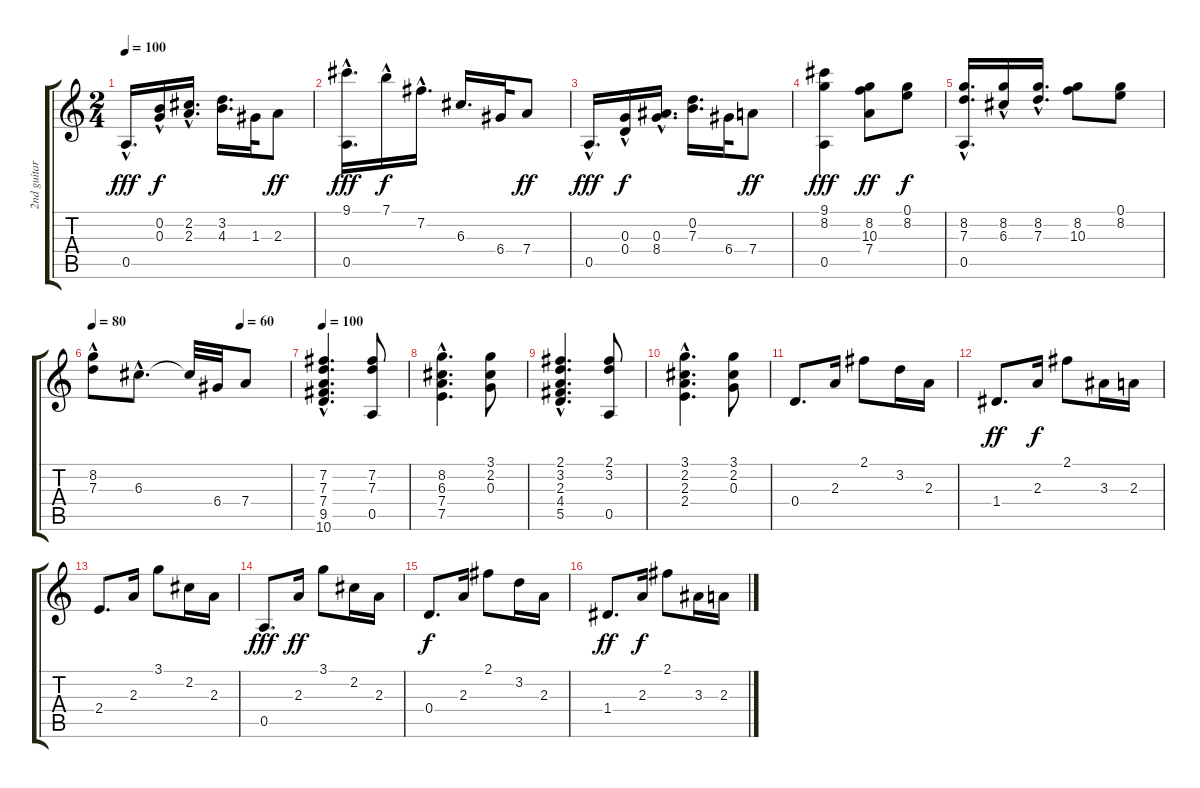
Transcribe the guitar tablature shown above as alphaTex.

\track ("2nd guitar" "2nd guitar") {instrument acousticguitarnylon}
\staff {score tabs}
\tuning (E4 B3 G3 D3 A2 E2) {hide}
\ts (2 4)
\tempo 100
\clef g2
\ks c
0.5{hac}.16{d dy fff} (0.2{hac} 0.3{hac}).16{dy f} (2.2{hac} 2.3{hac}).16{d} (3.2 4.3).16{d} 1.3.32 2.3.8{dy ff} |
(9.1{hac} 0.5{hac}).16{d dy fff} 7.1{hac}.16{dy f} 7.2{hac}.16{d} 6.3.16{d} 6.4.32 7.4.8{dy ff} |
0.5{hac}.16{d dy fff} (0.3{hac} 0.4{hac}).16{dy f} (0.3{hac} 8.4{hac}).16{d} (0.2 7.3).16{d} 6.4.32 7.4.8{dy ff} |
(9.1 8.2 0.5).4{dy fff} (8.2 10.3 7.4).8{dy ff} (0.1 8.2).8{dy f} |
(8.2{hac} 7.3{hac} 0.5{hac}).16{d} (8.2{hac} 6.3{hac}).16 (8.2{hac} 7.3{hac}).16{d} (8.2 10.3).8 (0.1 8.2).8 |
\tempo 80
\tempo (60 0.75)
(8.2{hac} 7.3).8 6.3{hac}.8{d} 6.3{t}.32 6.4.32 7.4.8 |
\tempo 100
(7.2{hac} 7.3{hac} 7.4{hac} 9.5{hac} 10.6{hac}).4{d} (7.2 7.3 0.5).8 |
(8.2{hac} 6.3{hac} 7.4{hac} 7.5{hac}).4{d} (3.1 2.2 0.3).8 |
(2.1{hac} 3.2{hac} 2.3{hac} 4.4{hac} 5.5{hac}).4{d} (2.1 3.2 0.5).8 |
(3.1{hac} 2.2{hac} 2.3{hac} 2.4{hac}).4{d} (3.1 2.2 0.3).8 |
0.4.8{d} 2.3.16 2.1.8 3.2.16 2.3.16 |
1.4.8{d dy ff} 2.3.16{dy f} 2.1.8 3.3.16 2.3.16 |
2.4.8{d} 2.3.16 3.1.8 2.2.16 2.3.16 |
0.5.8{d dy fff} 2.3.16{dy ff} 3.1.8 2.2.16 2.3.16 |
0.4.8{d dy f} 2.3.16 2.1.8 3.2.16 2.3.16 |
1.4.8{d dy ff} 2.3.16{dy f} 2.1.8 3.3.16 2.3.16
